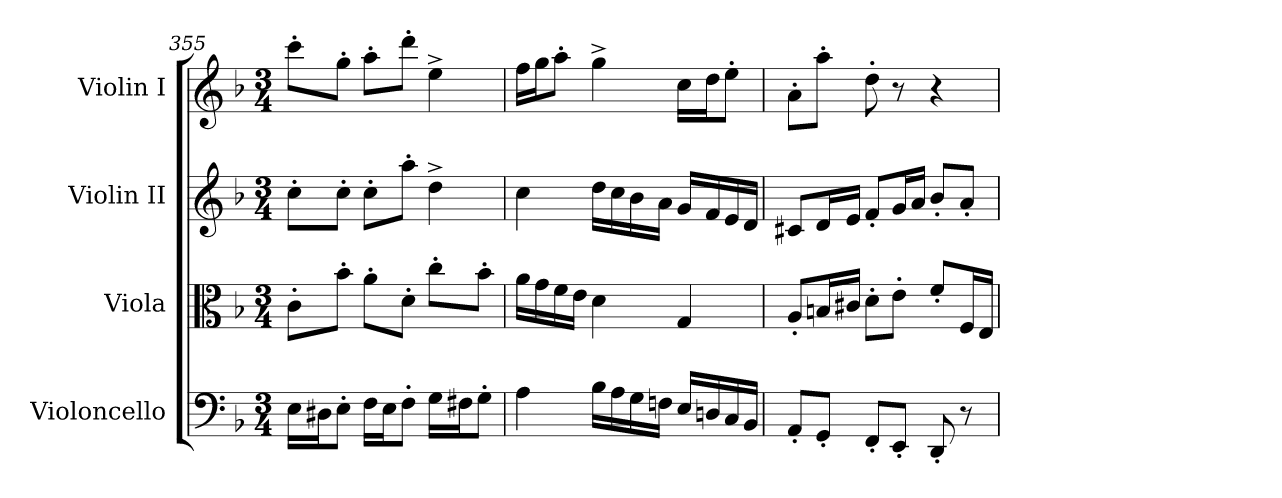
**kern	**kern	**kern	**kern
*part4	*part3	*part2	*part1
*staff4	*staff3	*staff2	*staff1
*I"Violoncello	*I"Viola	*I"Violin II	*I"Violin I
*I'Vc	*I'Vla	*I'Vln	*I'Vln
!!LO:LB:g=z
*clefF4	*clefC3	*clefG2	*clefG2
*k[b-]	*k[b-]	*k[b-]	*k[b-]
*M3/4	*M3/4	*M3/4	*M3/4
=355	=355	=355	=355
16E\LL	8c'\L	8cc'\L	8ccc'\L
16D#X\J	.	.	.
8E'\J	8b-'\J	8cc'\J	8gg'\J
16F\LL	8a'\L	8cc'\L	8aa'\L
16E\J	.	.	.
8F'\J	8d'\J	8aa'\J	8ddd'\J
16G\LL	8cc'\L	4dd^\	4ee^\
16F#X\J	.	.	.
8G'\J	8b-'\J	.	.
=356	=356	=356	=356
4A\	16a\LL	4cc\	16ff\LL
.	16g\	.	16gg\J
.	16f\	.	8aa'\J
.	16e\JJ	.	.
16B-\LL	4d\	16dd\LL	4gg^\
16A\	.	16cc\	.
16G\	.	16b-\	.
16Fn\JJ	.	16a\JJ	.
16E/LL	4G/	16g/LL	16cc\LL
16Dn/	.	16f/	16dd\J
16C/	.	16e/	8ee'\J
16BB-/JJ	.	16d/JJ	.
=357	=357	=357	=357
8AA'/L	8A'/L	8c#X/L	8a'\L
8GG'/J	16Bn/L	16d/L	8aa'\J
.	16c#X/JJ	16e/JJ	.
8FF'/L	8d'\L	8f'/L	8dd'\
8EE'/J	8e'\J	16g/L	8r
.	.	16a/JJ	.
8DD'/	8f'/L	8b-'/L	4r
8r	16F/L	8a'/J	.
.	16E/JJ	.	.
=	=	=	=
*-	*-	*-	*-
